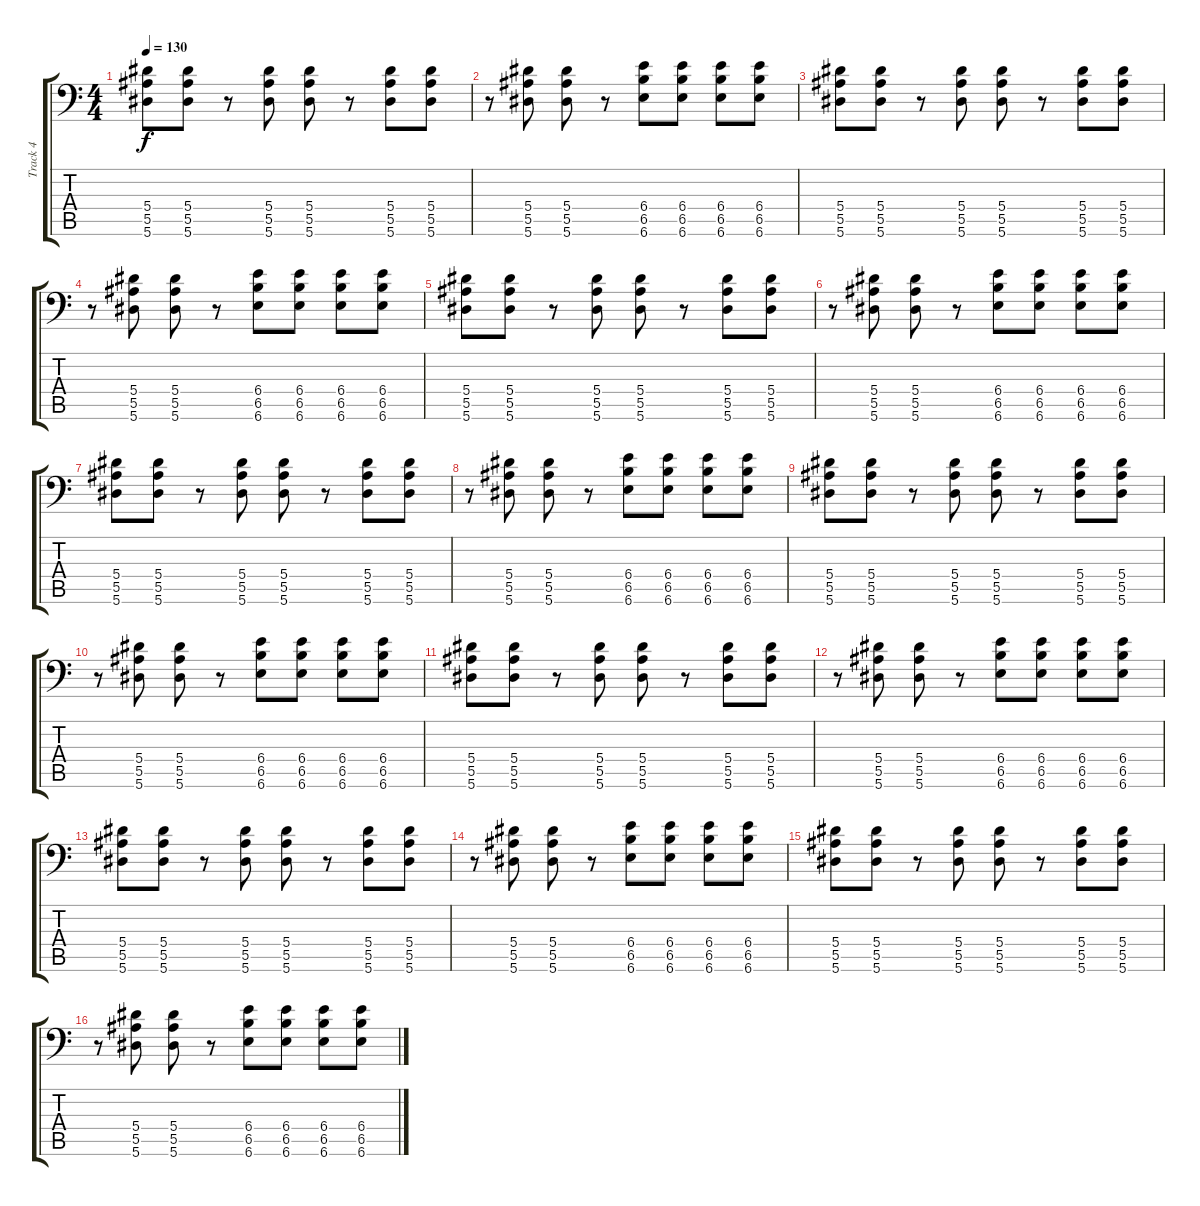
\track ("Track 4" "Track 4") {instrument distortionguitar}
\staff {score tabs}
\tuning (C4 G3 Eb3 Bb2 F2 Bb1) {hide}
\ts (4 4)
\tempo 130
\clef f4
\ks c
(5.4 5.5 5.6).8{dy f} (5.4 5.5 5.6).8 r.8 (5.4 5.5 5.6).8 (5.4 5.5 5.6).8 r.8 (5.4 5.5 5.6).8 (5.4 5.5 5.6).8 |
r.8 (5.4 5.5 5.6).8 (5.4 5.5 5.6).8 r.8 (6.4 6.5 6.6).8 (6.4 6.5 6.6).8 (6.4 6.5 6.6).8 (6.4 6.5 6.6).8 |
(5.4 5.5 5.6).8 (5.4 5.5 5.6).8 r.8 (5.4 5.5 5.6).8 (5.4 5.5 5.6).8 r.8 (5.4 5.5 5.6).8 (5.4 5.5 5.6).8 |
r.8 (5.4 5.5 5.6).8 (5.4 5.5 5.6).8 r.8 (6.4 6.5 6.6).8 (6.4 6.5 6.6).8 (6.4 6.5 6.6).8 (6.4 6.5 6.6).8 |
(5.4 5.5 5.6).8 (5.4 5.5 5.6).8 r.8 (5.4 5.5 5.6).8 (5.4 5.5 5.6).8 r.8 (5.4 5.5 5.6).8 (5.4 5.5 5.6).8 |
r.8 (5.4 5.5 5.6).8 (5.4 5.5 5.6).8 r.8 (6.4 6.5 6.6).8 (6.4 6.5 6.6).8 (6.4 6.5 6.6).8 (6.4 6.5 6.6).8 |
(5.4 5.5 5.6).8 (5.4 5.5 5.6).8 r.8 (5.4 5.5 5.6).8 (5.4 5.5 5.6).8 r.8 (5.4 5.5 5.6).8 (5.4 5.5 5.6).8 |
r.8 (5.4 5.5 5.6).8 (5.4 5.5 5.6).8 r.8 (6.4 6.5 6.6).8 (6.4 6.5 6.6).8 (6.4 6.5 6.6).8 (6.4 6.5 6.6).8 |
(5.4 5.5 5.6).8 (5.4 5.5 5.6).8 r.8 (5.4 5.5 5.6).8 (5.4 5.5 5.6).8 r.8 (5.4 5.5 5.6).8 (5.4 5.5 5.6).8 |
r.8 (5.4 5.5 5.6).8 (5.4 5.5 5.6).8 r.8 (6.4 6.5 6.6).8 (6.4 6.5 6.6).8 (6.4 6.5 6.6).8 (6.4 6.5 6.6).8 |
(5.4 5.5 5.6).8 (5.4 5.5 5.6).8 r.8 (5.4 5.5 5.6).8 (5.4 5.5 5.6).8 r.8 (5.4 5.5 5.6).8 (5.4 5.5 5.6).8 |
r.8 (5.4 5.5 5.6).8 (5.4 5.5 5.6).8 r.8 (6.4 6.5 6.6).8 (6.4 6.5 6.6).8 (6.4 6.5 6.6).8 (6.4 6.5 6.6).8 |
(5.4 5.5 5.6).8 (5.4 5.5 5.6).8 r.8 (5.4 5.5 5.6).8 (5.4 5.5 5.6).8 r.8 (5.4 5.5 5.6).8 (5.4 5.5 5.6).8 |
r.8 (5.4 5.5 5.6).8 (5.4 5.5 5.6).8 r.8 (6.4 6.5 6.6).8 (6.4 6.5 6.6).8 (6.4 6.5 6.6).8 (6.4 6.5 6.6).8 |
(5.4 5.5 5.6).8 (5.4 5.5 5.6).8 r.8 (5.4 5.5 5.6).8 (5.4 5.5 5.6).8 r.8 (5.4 5.5 5.6).8 (5.4 5.5 5.6).8 |
r.8 (5.4 5.5 5.6).8 (5.4 5.5 5.6).8 r.8 (6.4 6.5 6.6).8 (6.4 6.5 6.6).8 (6.4 6.5 6.6).8 (6.4 6.5 6.6).8
